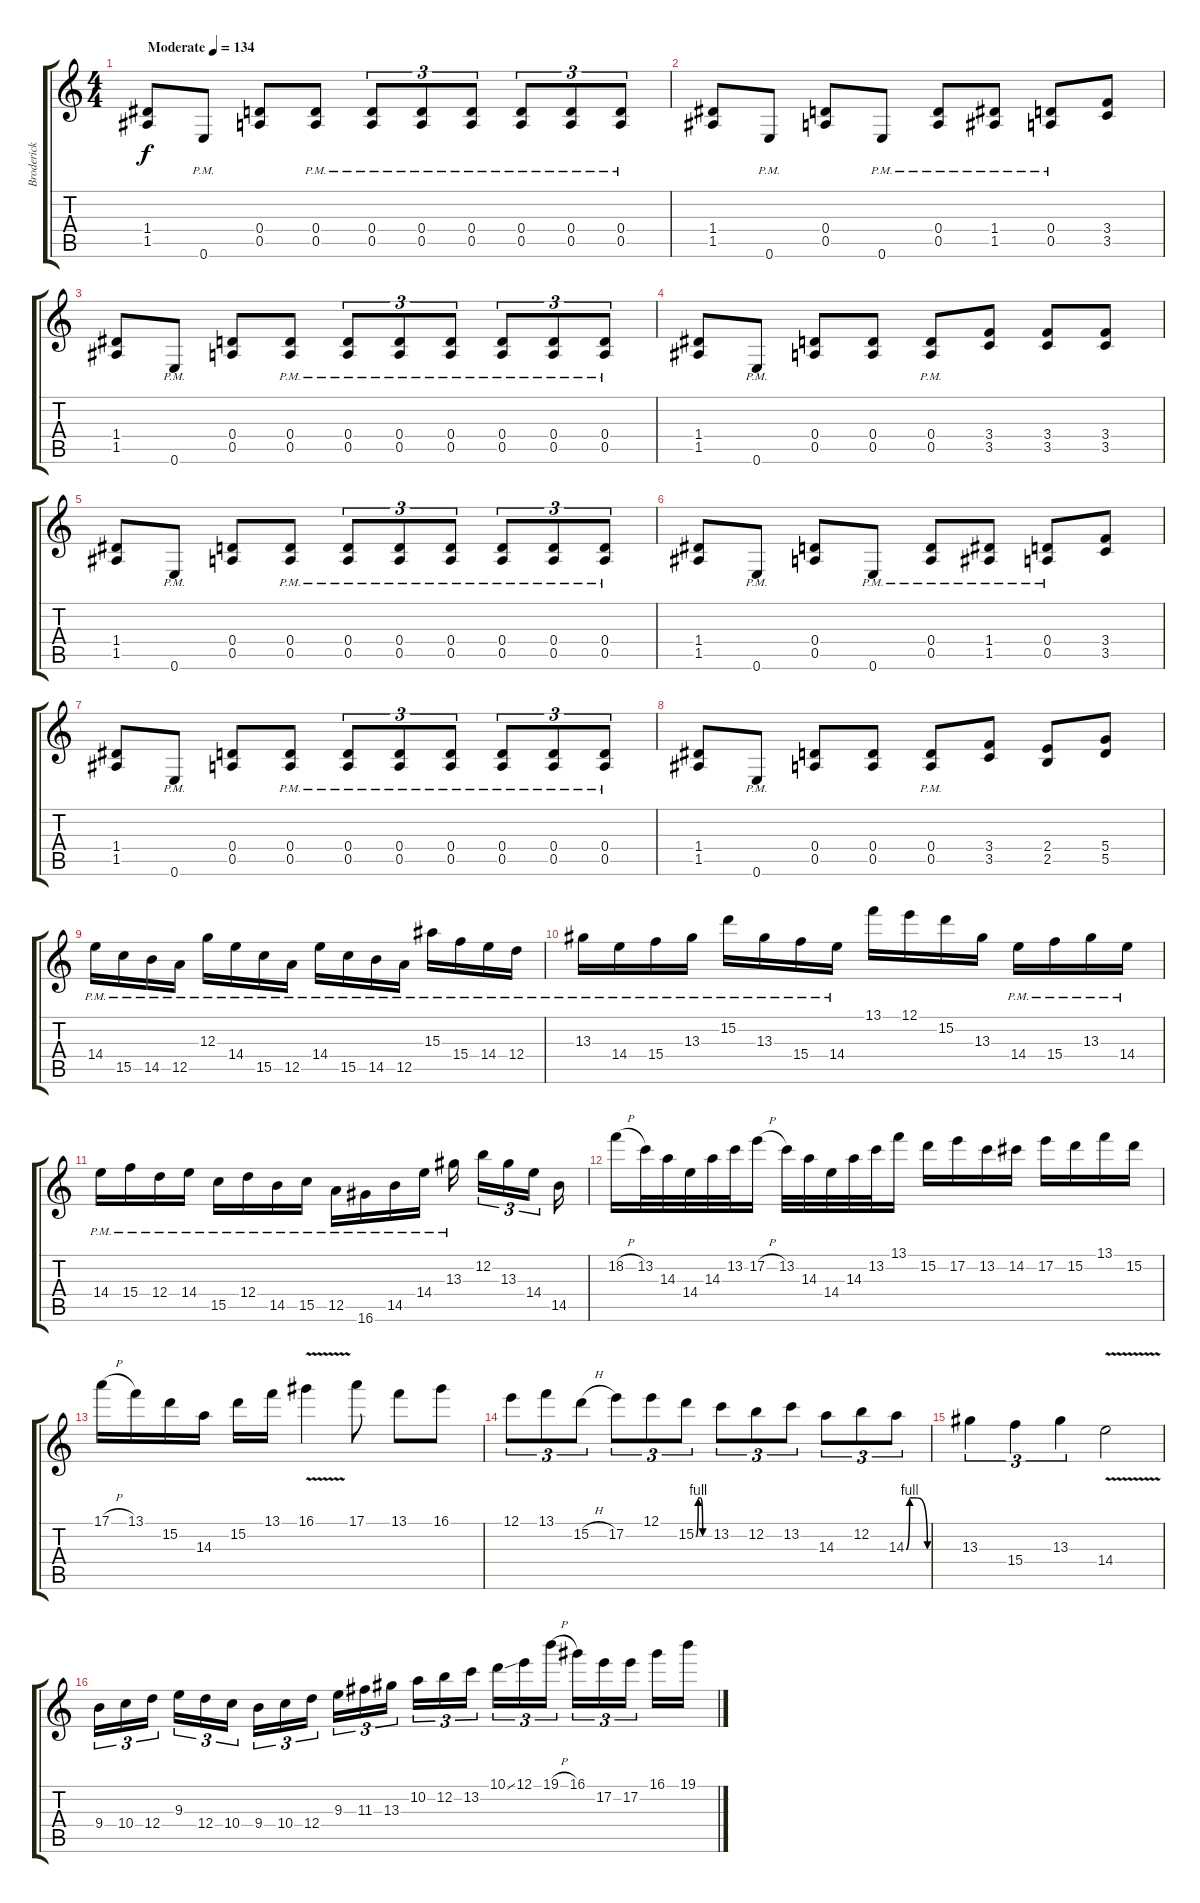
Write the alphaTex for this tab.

\track ("Broderick" "Broderick") {instrument distortionguitar}
\staff {score tabs}
\tuning (E4 B3 G3 D3 A2 E2) {hide}
\ts (4 4)
\tempo (134 "Moderate")
\clef g2
\ks c
(1.4 1.5).8{dy f instrument distortionguitar} 0.6{pm}.8 (0.4 0.5).8 (0.4 0.5{pm}).8 (0.4{pm} 0.5{pm}).8{tu (3 2)} (0.4{pm} 0.5{pm}).8{tu (3 2)} (0.4{pm} 0.5{pm}).8{tu (3 2)} (0.4{pm} 0.5{pm}).8{tu (3 2)} (0.4{pm} 0.5{pm}).8{tu (3 2)} (0.4{pm} 0.5{pm}).8{tu (3 2)} |
(1.4 1.5).8 0.6{pm}.8 (0.4 0.5).8 0.6{pm}.8 (0.4 0.5{pm}).8 (1.4 1.5{pm}).8 (0.4{pm} 0.5).8 (3.4 3.5).8 |
(1.4 1.5).8 0.6{pm}.8 (0.4 0.5).8 (0.4 0.5{pm}).8 (0.4{pm} 0.5{pm}).8{tu (3 2)} (0.4{pm} 0.5{pm}).8{tu (3 2)} (0.4{pm} 0.5{pm}).8{tu (3 2)} (0.4{pm} 0.5{pm}).8{tu (3 2)} (0.4{pm} 0.5{pm}).8{tu (3 2)} (0.4{pm} 0.5{pm}).8{tu (3 2)} |
(1.4 1.5).8 0.6{pm}.8 (0.4 0.5).8 (0.4 0.5).8 (0.4 0.5{pm}).8 (3.4 3.5).8 (3.4 3.5).8 (3.4 3.5).8 |
(1.4 1.5).8 0.6{pm}.8 (0.4 0.5).8 (0.4 0.5{pm}).8 (0.4{pm} 0.5{pm}).8{tu (3 2)} (0.4{pm} 0.5{pm}).8{tu (3 2)} (0.4{pm} 0.5{pm}).8{tu (3 2)} (0.4{pm} 0.5{pm}).8{tu (3 2)} (0.4{pm} 0.5{pm}).8{tu (3 2)} (0.4{pm} 0.5{pm}).8{tu (3 2)} |
(1.4 1.5).8 0.6{pm}.8 (0.4 0.5).8 0.6{pm}.8 (0.4 0.5{pm}).8 (1.4 1.5{pm}).8 (0.4{pm} 0.5).8 (3.4 3.5).8 |
(1.4 1.5).8 0.6{pm}.8 (0.4 0.5).8 (0.4 0.5{pm}).8 (0.4{pm} 0.5{pm}).8{tu (3 2)} (0.4{pm} 0.5{pm}).8{tu (3 2)} (0.4{pm} 0.5{pm}).8{tu (3 2)} (0.4{pm} 0.5{pm}).8{tu (3 2)} (0.4{pm} 0.5{pm}).8{tu (3 2)} (0.4{pm} 0.5{pm}).8{tu (3 2)} |
(1.4 1.5).8 0.6{pm}.8 (0.4 0.5).8 (0.4 0.5).8 (0.4 0.5{pm}).8 (3.4 3.5).8 (2.4 2.5).8 (5.4 5.5).8 |
14.4{pm}.16 15.5{pm}.16 14.5{pm}.16 12.5{pm}.16 12.3{pm}.16 14.4{pm}.16 15.5{pm}.16 12.5{pm}.16 14.4{pm}.16 15.5{pm}.16 14.5{pm}.16 12.5{pm}.16 15.3{pm}.16 15.4{pm}.16 14.4{pm}.16 12.4{pm}.16 |
13.3{pm}.16 14.4{pm}.16 15.4{pm}.16 13.3{pm}.16 15.2{pm}.16 13.3{pm}.16 15.4{pm}.16 14.4{pm}.16 13.1.16 12.1.16 15.2.16 13.3.16 14.4{pm}.16 15.4{pm}.16 13.3{pm}.16 14.4{pm}.16 |
14.4{pm}.16 15.4{pm}.16 12.4{pm}.16 14.4{pm}.16 15.5{pm}.16 12.4{pm}.16 14.5{pm}.16 15.5{pm}.16 12.5{pm}.16 16.6{pm}.16 14.5{pm}.16 14.4{pm}.16 13.3{pm}.16{beam splitsecondary} 12.2.16{tu (3 2)} 13.3.16{tu (3 2)} 14.4.16{tu (3 2) beam splitsecondary} 14.5.16 |
18.2{h}.16 13.2.32 14.3.32 14.4.32 14.3.32 13.2.32 17.2{h}.16 13.2.32 14.3.32 14.4.32 14.3.32 13.2.32 13.1.16 15.2.16 17.2.16 13.2.16 14.2.16 17.2.16 15.2.16 13.1.16 15.2.16 |
17.1{h}.16 13.1.16 15.2.16 14.3.16 15.2.16 13.1.16 16.1{v}.4 17.1.8 13.1.8 16.1.8 |
12.1.8{tu (3 2)} 13.1.8{tu (3 2)} 15.2{h}.8{tu (3 2)} 17.2.8{tu (3 2)} 12.1.8{tu (3 2)} 15.2{be (custom 0 0 10 4 20 4 30 0 60 0)}.8{tu (3 2)} 13.2.8{tu (3 2)} 12.2.8{tu (3 2)} 13.2.8{tu (3 2)} 14.3.8{tu (3 2)} 12.2.8{tu (3 2)} 14.3{be (custom 0 0 10 4 20 4 30 4 60 0)}.8{tu (3 2)} |
13.3.4{tu (3 2)} 15.4.4{tu (3 2)} 13.3.4{tu (3 2)} 14.4{v}.2 |
9.4.16{tu (3 2)} 10.4.16{tu (3 2)} 12.4.16{tu (3 2) beam splitsecondary} 9.3.16{tu (3 2)} 12.4.16{tu (3 2)} 10.4.16{tu (3 2)} 9.4.16{tu (3 2)} 10.4.16{tu (3 2)} 12.4.16{tu (3 2) beam splitsecondary} 9.3.16{tu (3 2)} 11.3.16{tu (3 2)} 13.3.16{tu (3 2)} 10.2.16{tu (3 2)} 12.2.16{tu (3 2)} 13.2.16{tu (3 2) beam splitsecondary} 10.1{ss}.16{tu (3 2)} 12.1.16{tu (3 2)} 19.1{h}.16{tu (3 2)} 16.1.16{tu (3 2)} 17.2.16{tu (3 2)} 17.2.16{tu (3 2) beam splitsecondary} 16.1.16 19.1.16
